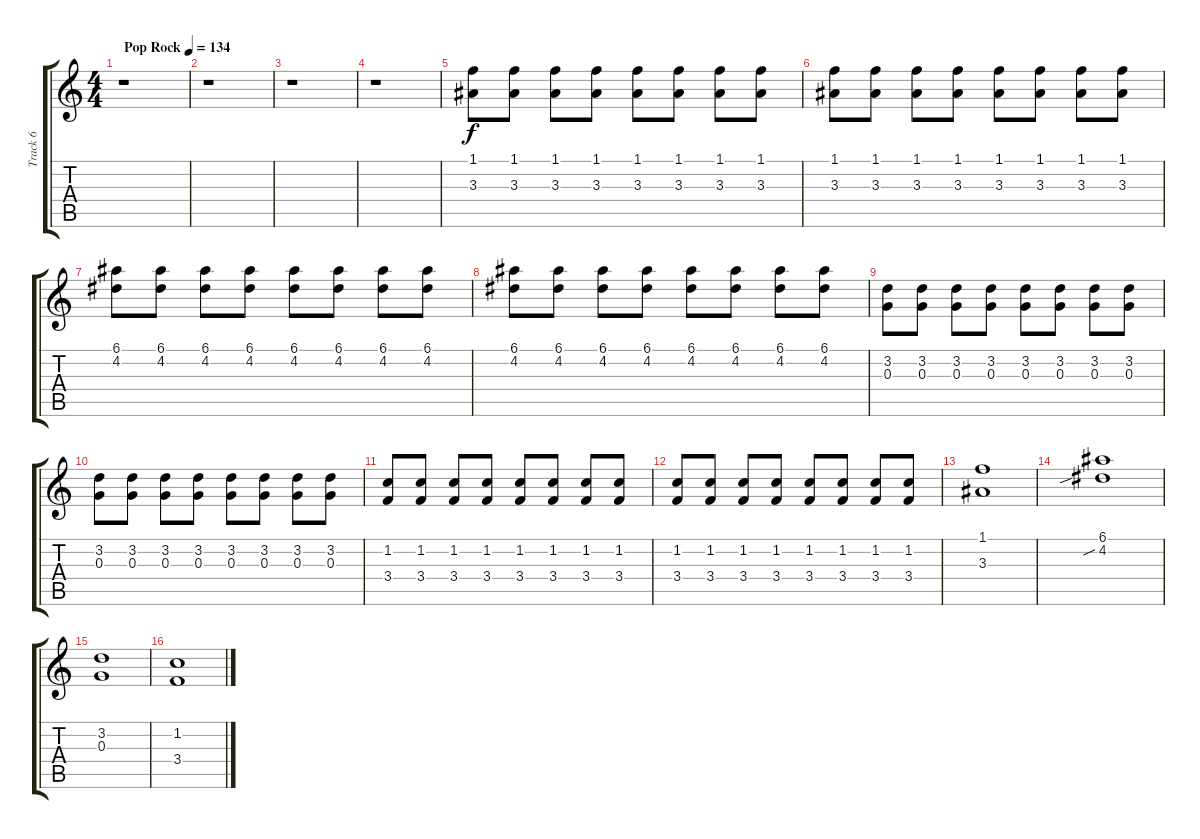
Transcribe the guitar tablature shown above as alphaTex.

\track ("Track 6" "Track 6") {instrument overdrivenguitar}
\staff {score tabs}
\tuning (E4 B3 G3 D3 A2 E2) {hide}
\ts (4 4)
\tempo (134 "Pop Rock")
\clef g2
\ks c
r.1{dy f instrument overdrivenguitar} |
r.1 |
r.1 |
r.1 |
(1.1 3.3).8 (1.1 3.3).8 (1.1 3.3).8 (1.1 3.3).8 (1.1 3.3).8 (1.1 3.3).8 (1.1 3.3).8 (1.1 3.3).8 |
(1.1 3.3).8 (1.1 3.3).8 (1.1 3.3).8 (1.1 3.3).8 (1.1 3.3).8 (1.1 3.3).8 (1.1 3.3).8 (1.1 3.3).8 |
(6.1 4.2).8 (6.1 4.2).8 (6.1 4.2).8 (6.1 4.2).8 (6.1 4.2).8 (6.1 4.2).8 (6.1 4.2).8 (6.1 4.2).8 |
(6.1 4.2).8 (6.1 4.2).8 (6.1 4.2).8 (6.1 4.2).8 (6.1 4.2).8 (6.1 4.2).8 (6.1 4.2).8 (6.1 4.2).8 |
(3.2 0.3).8 (3.2 0.3).8 (3.2 0.3).8 (3.2 0.3).8 (3.2 0.3).8 (3.2 0.3).8 (3.2 0.3).8 (3.2 0.3).8 |
(3.2 0.3).8 (3.2 0.3).8 (3.2 0.3).8 (3.2 0.3).8 (3.2 0.3).8 (3.2 0.3).8 (3.2 0.3).8 (3.2 0.3).8 |
(1.2 3.4).8 (1.2 3.4).8 (1.2 3.4).8 (1.2 3.4).8 (1.2 3.4).8 (1.2 3.4).8 (1.2 3.4).8 (1.2 3.4).8 |
(1.2 3.4).8 (1.2 3.4).8 (1.2 3.4).8 (1.2 3.4).8 (1.2 3.4).8 (1.2 3.4).8 (1.2 3.4).8 (1.2 3.4).8 |
(1.1 3.3).1 |
(6.1 4.2{sib}).1 |
(3.2 0.3).1 |
(1.2 3.4).1
